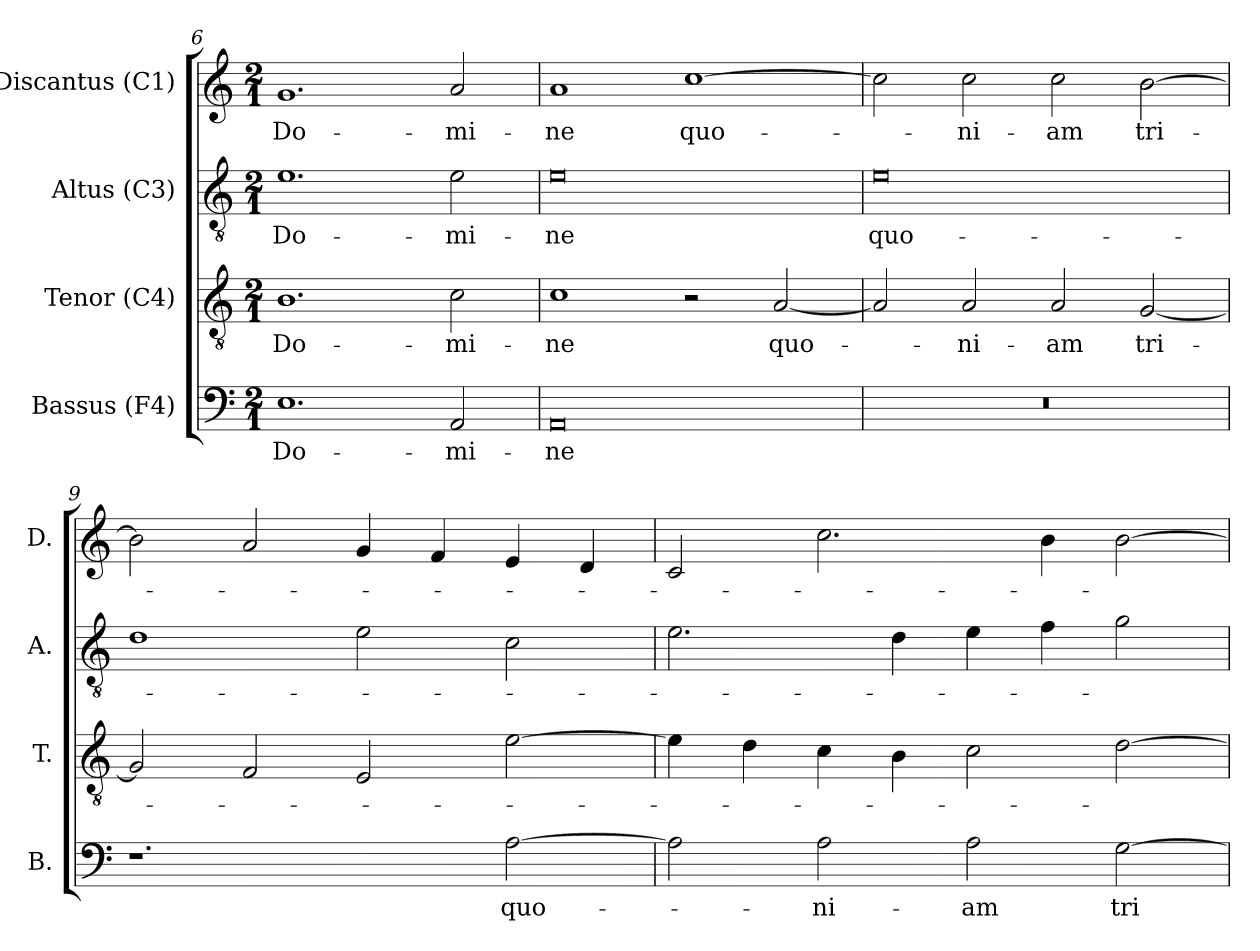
**kern	**text	**kern	**text	**kern	**text	**kern	**text
*part4	*part4	*part3	*part3	*part2	*part2	*part1	*part1
*staff4	*staff4	*staff3	*staff3	*staff2	*staff2	*staff1	*staff1
*I"Bassus (F4)	*	*I"Tenor (C4)	*	*I"Altus (C3)	*	*I"Discantus (C1)	*
*I'B.	*	*I'T.	*	*I'A.	*	*I'D.	*
*clefF4	*	*clefGv2	*	*clefGv2	*	*clefG2	*
*	*	*ITrd7c12	*	*ITrd7c12	*	*	*
*k[]	*	*k[]	*	*k[]	*	*k[]	*
*C:	*	*C:	*	*C:	*	*C:	*
*M2/1	*	*M2/1	*	*M2/1	*	*M2/1	*
=6	=6	=6	=6	=6	=6	=6	=6
!	!LO:LY:b:color=#000000	!	!	!	!	!	!
!	!	!	!LO:LY:b:color=#000000	!	!	!	!
!	!	!	!	!	!LO:LY:b:color=#000000	!	!
!	!	!	!	!	!	!	!LO:LY:b:color=#000000
1.Ei	Do-	1.BBi	Do-	1.Ei	Do-	1.gi	Do-
!	!LO:LY:b:color=#000000	!	!	!	!	!	!
!	!	!	!LO:LY:b:color=#000000	!	!	!	!
!	!	!	!	!	!LO:LY:b:color=#000000	!	!
!	!	!	!	!	!	!	!LO:LY:b:color=#000000
2AAi/	-mi-	2Ci\	-mi-	2Ei\	-mi-	2ai/	-mi-
!!LO:LB:g=z
=7	=7	=7	=7	=7	=7	=7	=7
!	!LO:LY:b:color=#000000	!	!	!	!	!	!
!	!	!	!LO:LY:b:color=#000000	!	!	!	!
!	!	!	!	!	!LO:LY:b:color=#000000	!	!
!	!	!	!	!	!	!	!LO:LY:b:color=#000000
0AAi	-ne	1Ci	-ne	0Ei	-ne	1ai	-ne
!	!	!	!	!	!	!	!LO:LY:b:color=#000000
.	.	2r	.	.	.	[1cci	quo-
!	!	!	!LO:LY:b:color=#000000	!	!	!	!
.	.	[2AAi/	quo-	.	.	.	.
=8	=8	=8	=8	=8	=8	=8	=8
!LO:N:vis=1	!	!	!	!	!	!	!
!	!	!	!	!	!LO:LY:b:color=#000000	!	!
0r	.	2AAi/]	.	0Ei	quo-	2cci\]	.
!	!	!	!LO:LY:b:color=#000000	!	!	!	!
!	!	!	!	!	!	!	!LO:LY:b:color=#000000
.	.	2AAi/	-ni-	.	.	2cci\	-ni-
!	!	!	!LO:LY:b:color=#000000	!	!	!	!
!	!	!	!	!	!	!	!LO:LY:b:color=#000000
.	.	2AAi/	-am	.	.	2cci\	-am
!	!	!	!LO:LY:b:color=#000000	!	!	!	!
!	!	!	!	!	!	!	!LO:LY:b:color=#000000
.	.	[2GGi/	tri-	.	.	[2bi\	tri-
=9	=9	=9	=9	=9	=9	=9	=9
1.r	.	2GGi/]	.	1Di	.	2bi\]	.
.	.	2FFi/	.	.	.	2ai/	.
.	.	2EEi/	.	2Ei\	.	4gi/	.
.	.	.	.	.	.	4fi/	.
!	!LO:LY:b:color=#000000	!	!	!	!	!	!
[2Ai\	quo-	[2Ei\	.	2Ci\	.	4ei/	.
.	.	.	.	.	.	4di/	.
=10	=10	=10	=10	=10	=10	=10	=10
2Ai\]	.	4Ei\]	.	2.Ei\	.	2ci/	.
.	.	4Di\	.	.	.	.	.
!	!LO:LY:b:color=#000000	!	!	!	!	!	!
2Ai\	-ni-	4Ci\	.	.	.	2.cci\	.
.	.	4BBi\	.	4Di\	.	.	.
!	!LO:LY:b:color=#000000	!	!	!	!	!	!
2Ai\	-am	2Ci\	.	4Ei\	.	.	.
.	.	.	.	4Fi\	.	4bi\	.
!	!LO:LY:b:color=#000000	!	!	!	!	!	!
[2Gi\	tri-	[2Di\	.	2Gi\	.	[2bi\	.
=	=	=	=	=	=	=	=
*-	*-	*-	*-	*-	*-	*-	*-
